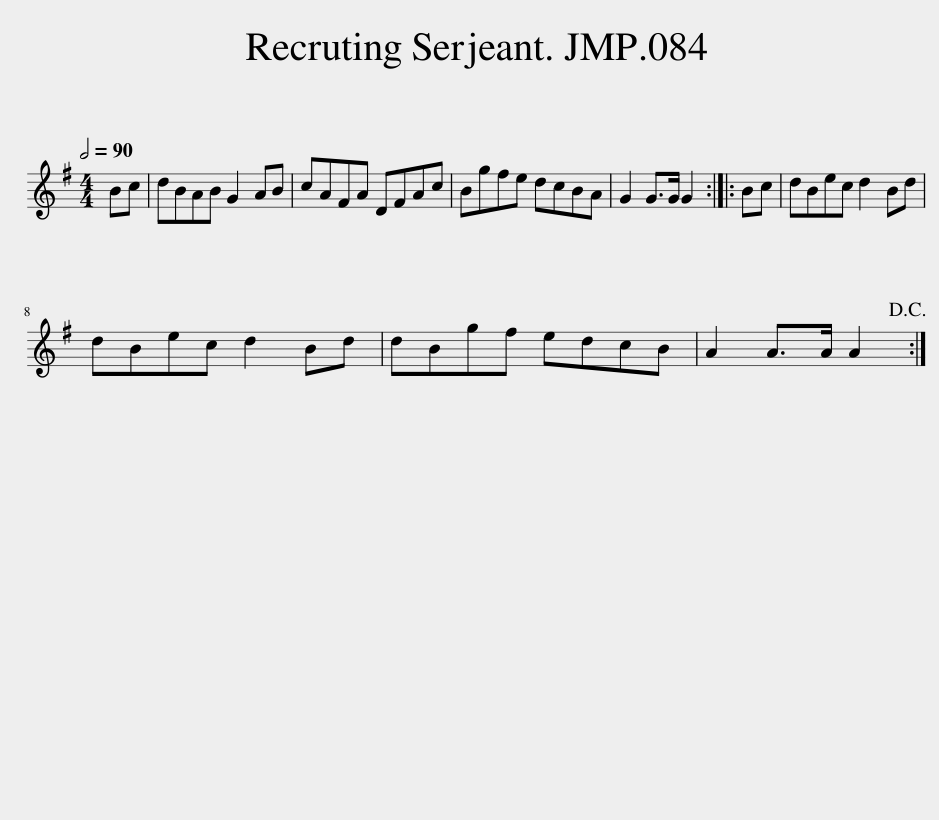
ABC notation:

X:1
L:1/8
Q:1/2=90
M:4/4
I:linebreak $
K:G
V:1 treble
V:1
 Bc | dBAB G2 AB | cAFA DFAc | Bgfe dcBA | G2 G>G G2 :: %5
 Bc | dBec d2 Bd |$ dBec d2 Bd | dBgf edcB | A2 A>A A2!D.C.! :| %10
